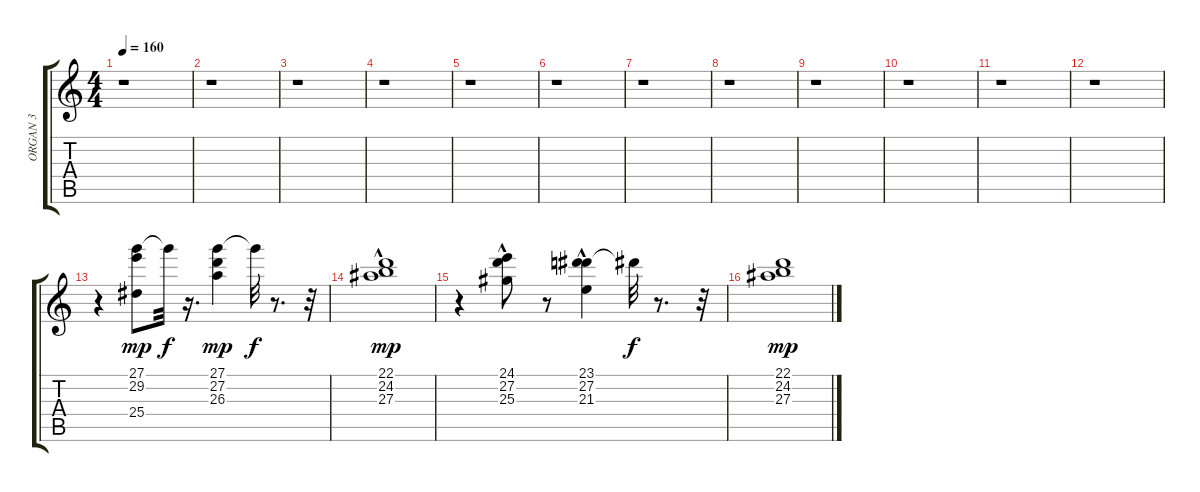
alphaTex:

\track ("ORGAN 3" "ORGAN 3") {instrument vibraphone}
\staff {score tabs}
\tuning (E4 B3 G3 D3 A2 E2) {hide}
\ts (4 4)
\tempo 160
\clef g2
\ks c
r.1{dy mp} |
r.1 |
r.1 |
r.1 |
r.1 |
r.1 |
r.1 |
r.1 |
r.1 |
r.1 |
r.1 |
r.1 |
r.4 (27.1 29.2 25.4).8 27.1{t}.32{dy f} r.16{d} (27.1 27.2 26.3).4{dy mp} 27.1{t}.32{dy f} r.8{d} r.32 |
(22.1{hac} 24.2{hac} 27.3).1{dy mp} |
r.4 (24.1{hac} 27.2 25.3{hac}).8 r.8 (23.1 27.2 21.3{hac}).4 23.1{t}.32{dy f} r.8{d} r.32 |
(22.1 24.2 27.3).1{dy mp}
